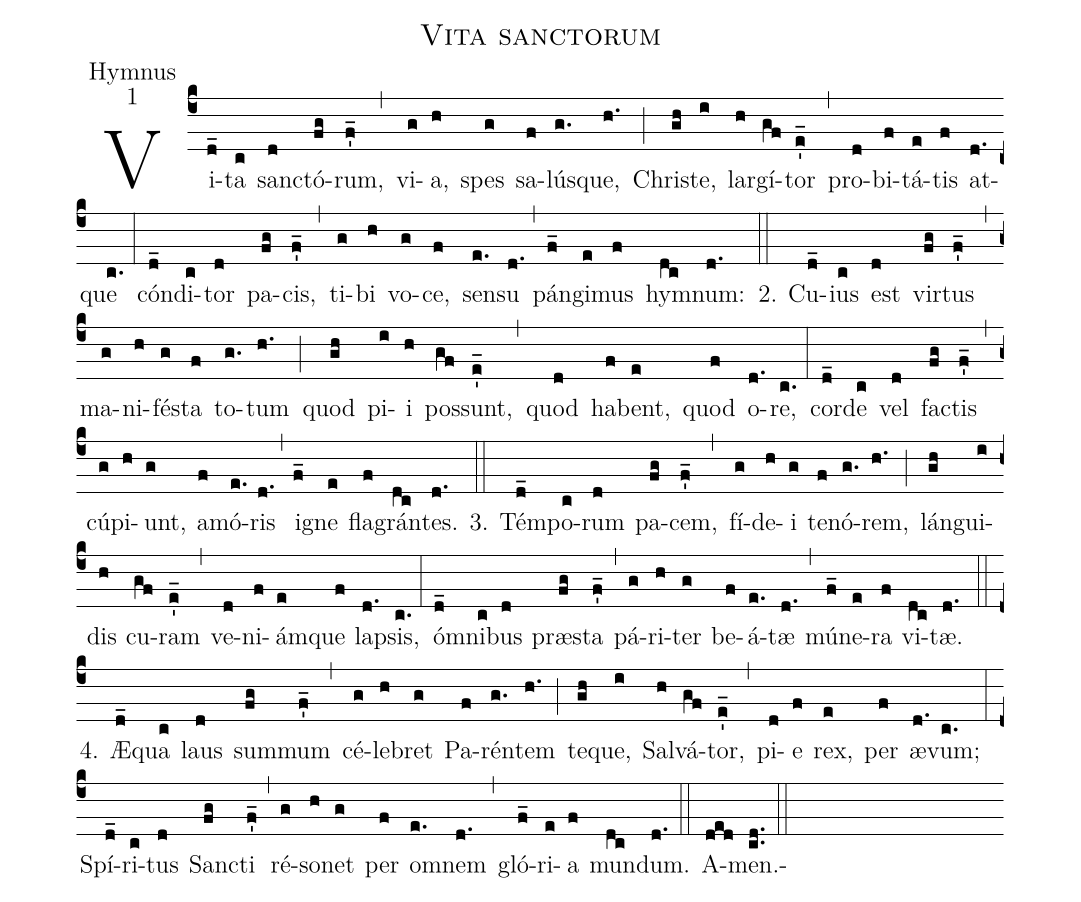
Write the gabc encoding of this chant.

name:Vita sanctorum;
office-part:Hymnus;
mode:1;
%%
(c4)Vi(d_)ta(c) sanc(d)tó(fg)rum,(f_') (,) vi(g)a,(h) spes(g) sa(f)lús(g.)que,(h.) (;)
Chris(gh)te,(i) lar(h)gí(gf)tor(e'_) (,) pro(d)bi(f)tá(e)tis(f) at(d.)que(c.) (:)
cón(d_)di(c)tor(d) pa(fg)cis,(f'_) (,) ti(g)bi(h) vo(g)ce,(f) sen(e.)su(d.) (,)
pán(f_)gi(e)mus(f) hym(dc)num:(d.) (::)
2. Cu(d_)ius(c) est(d) vir(fg)tus(f_') (,) ma(g)ni(h)fés(g)ta(f) to(g.)tum(h.) (;)
quod(gh) pi(i)i(h) pos(gf)sunt,(e'_) (,) quod(d) ha(f)bent,(e) quod(f) o(d.)re,(c.) (:)
cor(d_)de(c) vel(d) fac(fg)tis(f'_) (,) cú(g)pi(h)unt,(g) a(f)mó(e.)ris(d.) (,)
i(f_)gne(e) fla(f)grán(dc)tes.(d.) (::)

3. Tém(d_)po(c)rum(d) pa(fg)cem,(f_') (,) fí(g)de(h)i(g) te(f)nó(g.)rem,(h.) (;)
lán(gh)gui(i)dis(h) cu(gf)ram(e'_) (,) ve(d)ni(f)ám(e)que(f) lap(d.)sis,(c.) (:)
óm(d_)ni(c)bus(d) præ(fg)sta(f'_) (,) pá(g)ri(h)ter(g) be(f)á(e.)tæ(d.) (,)
mú(f_)ne(e)ra(f) vi(dc)tæ.(d.) (::)

4. Æ(d_)qua(c) laus(d) sum(fg)mum(f_') (,) cé(g)le(h)bret(g) Pa(f)rén(g.)tem(h.) (;)
te(gh)que,(i) Sal(h)vá(gf)tor,(e'_) (,) pi(d)e(f) rex,(e) per(f) æ(d.)vum;(c.) (:)
Spí(d_)ri(c)tus(d) Sanc(fg)ti(f'_) (,) ré(g)so(h)net(g) per(f) om(e.)nem(d.) (,)
gló(f_)ri(e)a(f) mun(dc)dum.(d.) (::)
A(ded)men.(cd..)(::)
